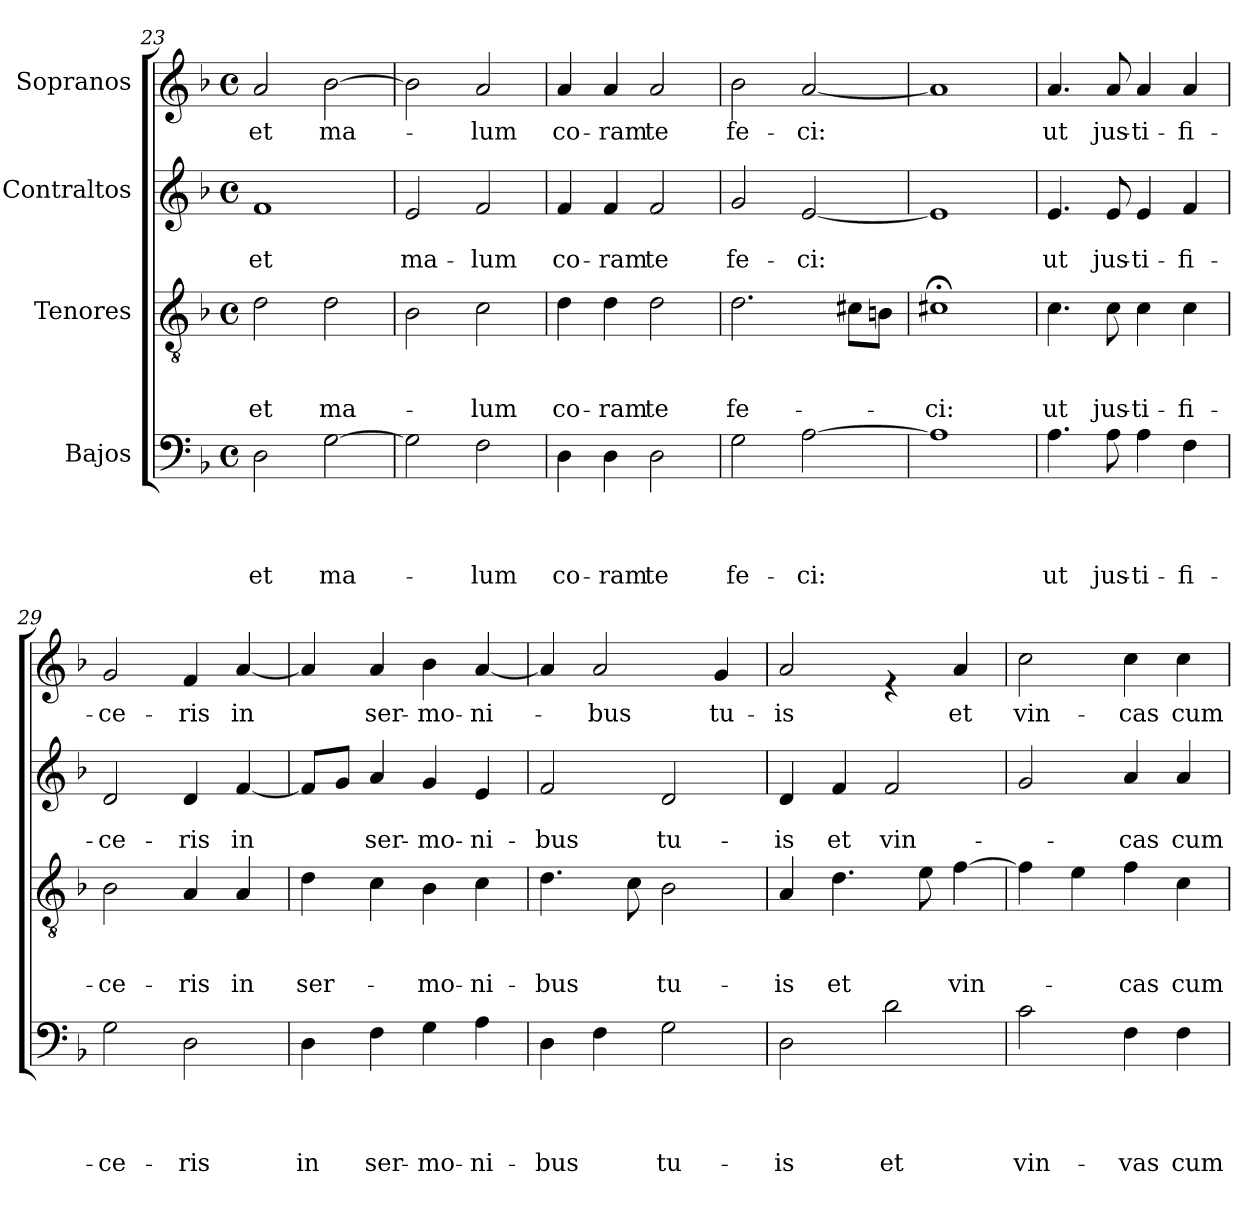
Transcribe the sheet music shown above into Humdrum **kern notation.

**kern	**text	**text	**text	**text	**kern	**text	**text	**text	**kern	**text	**text	**kern	**text
*part4	*part4	*part4	*part4	*part4	*part3	*part3	*part3	*part3	*part2	*part2	*part2	*part1	*part1
*staff4	*staff4	*staff4	*staff4	*staff4	*staff3	*staff3	*staff3	*staff3	*staff2	*staff2	*staff2	*staff1	*staff1
*I"Bajos	*	*	*	*	*I"Tenores	*	*	*	*I"Contraltos	*	*	*I"Sopranos	*
!!LO:LB:g=z
*clefF4	*	*	*	*	*clefGv2	*	*	*	*clefG2	*	*	*clefG2	*
*k[b-]	*	*	*	*	*k[b-]	*	*	*	*k[b-]	*	*	*k[b-]	*
*F:	*	*	*	*	*F:	*	*	*	*F:	*	*	*F:	*
*M4/4	*	*	*	*	*M4/4	*	*	*	*M4/4	*	*	*M4/4	*
*met(c)	*	*	*	*	*met(c)	*	*	*	*met(c)	*	*	*met(c)	*
=23	=23	=23	=23	=23	=23	=23	=23	=23	=23	=23	=23	=23	=23
!	!	!	!	!LO:LY:b	!	!	!	!LO:LY:b	!	!	!LO:LY:b	!	!LO:LY:b
2D\	.	.	.	et	2d\	.	.	et	1f	.	et	2a/	et
!	!	!	!	!LO:LY:b	!	!	!	!LO:LY:b	!	!	!	!	!LO:LY:b
[>2G\	.	.	.	ma-	2d\	.	.	ma-	.	.	.	[>2b-\	ma-
=24	=24	=24	=24	=24	=24	=24	=24	=24	=24	=24	=24	=24	=24
!	!	!	!	!	!	!	!	!	!	!	!LO:LY:b	!	!
2G\]	.	.	.	.	2B-\	.	.	.	2e/	.	ma-	2b-\]	.
!	!	!	!	!LO:LY:b	!	!	!	!LO:LY:b	!	!	!LO:LY:b	!	!LO:LY:b
2F\	.	.	.	-lum	2c\	.	.	-lum	2f/	.	-lum	2a/	-lum
=25	=25	=25	=25	=25	=25	=25	=25	=25	=25	=25	=25	=25	=25
!	!	!	!	!LO:LY:b	!	!	!	!LO:LY:b	!	!	!LO:LY:b	!	!LO:LY:b
4D\	.	.	.	co-	4d\	.	.	co-	4f/	.	co-	4a/	co-
!	!	!	!	!LO:LY:b	!	!	!	!LO:LY:b	!	!	!LO:LY:b	!	!LO:LY:b
4D\	.	.	.	-ram	4d\	.	.	-ram	4f/	.	-ram	4a/	-ram
!	!	!	!	!LO:LY:b	!	!	!	!LO:LY:b	!	!	!LO:LY:b	!	!LO:LY:b
2D\	.	.	.	te	2d\	.	.	te	2f/	.	te	2a/	te
=26	=26	=26	=26	=26	=26	=26	=26	=26	=26	=26	=26	=26	=26
!	!	!	!	!LO:LY:b	!	!	!	!LO:LY:b	!	!	!LO:LY:b	!	!LO:LY:b
2G\	.	.	.	fe-	2.d\	.	.	fe-	2g/	.	fe-	2b-\	fe-
!	!	!	!	!LO:LY:b	!	!	!	!	!	!	!LO:LY:b	!	!LO:LY:b
[>2A\	.	.	.	-ci:	.	.	.	.	[<2e/	.	-ci:	[<2a/	-ci:
.	.	.	.	.	8c#X\L	.	.	.	.	.	.	.	.
.	.	.	.	.	8Bn\J	.	.	.	.	.	.	.	.
=27	=27	=27	=27	=27	=27	=27	=27	=27	=27	=27	=27	=27	=27
!	!	!	!	!	!	!	!	!LO:LY:b	!	!	!	!	!
1A]	.	.	.	.	1c#X;<	.	.	-ci:	1e]	.	.	1a]	.
!!LO:LB:g=z
=28	=28	=28	=28	=28	=28	=28	=28	=28	=28	=28	=28	=28	=28
!	!	!	!	!LO:LY:b	!	!	!	!LO:LY:b	!	!	!LO:LY:b	!	!LO:LY:b
4.A\	.	.	.	ut	4.c\	.	.	ut	4.e/	.	ut	4.a/	ut
!	!	!	!	!LO:LY:b	!	!	!	!LO:LY:b	!	!	!LO:LY:b	!	!LO:LY:b
8A\	.	.	.	jus-	8c\	.	.	jus-	8e/	.	jus-	8a/	jus-
!	!	!	!	!LO:LY:b	!	!	!	!LO:LY:b	!	!	!LO:LY:b	!	!LO:LY:b
4A\	.	.	.	-ti-	4c\	.	.	-ti-	4e/	.	-ti-	4a/	-ti-
!	!	!	!	!LO:LY:b	!	!	!	!LO:LY:b	!	!	!LO:LY:b	!	!LO:LY:b
4F\	.	.	.	-fi-	4c\	.	.	-fi-	4f/	.	-fi-	4a/	-fi-
=29	=29	=29	=29	=29	=29	=29	=29	=29	=29	=29	=29	=29	=29
!	!	!	!	!LO:LY:b	!	!	!	!LO:LY:b	!	!	!LO:LY:b	!	!LO:LY:b
2G\	.	.	.	-ce-	2B-\	.	.	-ce-	2d/	.	-ce-	2g/	-ce-
!	!	!	!	!LO:LY:b	!	!	!	!LO:LY:b	!	!	!LO:LY:b	!	!LO:LY:b
2D\	.	.	.	-ris	4A/	.	.	-ris	4d/	.	-ris	4f/	-ris
!	!	!	!	!	!	!	!	!LO:LY:b	!	!	!LO:LY:b	!	!LO:LY:b
.	.	.	.	.	4A/	.	.	in	[<4f/	.	in	[<4a/	in
=30	=30	=30	=30	=30	=30	=30	=30	=30	=30	=30	=30	=30	=30
!	!	!	!	!LO:LY:b	!	!	!	!LO:LY:b	!	!	!	!	!
4D\	.	.	.	in	4d\	.	.	ser-	8f/L]	.	.	4a/]	.
.	.	.	.	.	.	.	.	.	8g/J	.	.	.	.
!	!	!	!	!LO:LY:b	!	!	!	!	!	!	!LO:LY:b	!	!LO:LY:b
4F\	.	.	.	ser-	4c\	.	.	.	4a/	.	ser-	4a/	ser-
!	!	!	!	!LO:LY:b	!	!	!	!LO:LY:b	!	!	!LO:LY:b	!	!LO:LY:b
4G\	.	.	.	-mo-	4B-\	.	.	-mo-	4g/	.	-mo-	4b-\	-mo-
!	!	!	!	!LO:LY:b	!	!	!	!LO:LY:b	!	!	!LO:LY:b	!	!LO:LY:b
4A\	.	.	.	-ni-	4c\	.	.	-ni-	4e/	.	-ni-	[<4a/	-ni-
=31	=31	=31	=31	=31	=31	=31	=31	=31	=31	=31	=31	=31	=31
!	!	!	!	!LO:LY:b	!	!	!	!LO:LY:b	!	!	!LO:LY:b	!	!
4D\	.	.	.	-bus	4.d\	.	.	-bus	2f/	.	-bus	4a/]	.
!	!	!	!	!	!	!	!	!	!	!	!	!	!LO:LY:b
4F\	.	.	.	.	.	.	.	.	.	.	.	2a/	-bus
.	.	.	.	.	8c\	.	.	.	.	.	.	.	.
!	!	!	!	!LO:LY:b	!	!	!	!LO:LY:b	!	!	!LO:LY:b	!	!
2G\	.	.	.	tu-	2B-\	.	.	tu-	2d/	.	tu-	.	.
!	!	!	!	!	!	!	!	!	!	!	!	!	!LO:LY:b
.	.	.	.	.	.	.	.	.	.	.	.	4g/	tu-
!!LO:LB:g=z
=32	=32	=32	=32	=32	=32	=32	=32	=32	=32	=32	=32	=32	=32
!	!	!	!	!LO:LY:b	!	!	!	!LO:LY:b	!	!	!LO:LY:b	!	!LO:LY:b
2D\	.	.	.	-is	4A/	.	.	-is	4d/	.	-is	2a/	-is
!	!	!	!	!	!	!	!	!LO:LY:b	!	!	!LO:LY:b	!	!
.	.	.	.	.	4.d\	.	.	et	4f/	.	et	.	.
!	!	!	!	!LO:LY:b	!	!	!	!	!	!	!LO:LY:b	!	!
2d\	.	.	.	et	.	.	.	.	2f/	.	vin-	4re	.
.	.	.	.	.	8e\	.	.	.	.	.	.	.	.
!	!	!	!	!	!	!	!	!LO:LY:b	!	!	!	!	!LO:LY:b
.	.	.	.	.	[>4f\	.	.	vin-	.	.	.	4a/	et
=33	=33	=33	=33	=33	=33	=33	=33	=33	=33	=33	=33	=33	=33
!	!	!	!	!LO:LY:b	!	!	!	!	!	!	!	!	!LO:LY:b
2c\	.	.	.	vin-	4f\]	.	.	.	2g/	.	.	2cc\	vin-
.	.	.	.	.	4e\	.	.	.	.	.	.	.	.
!	!	!	!	!LO:LY:b	!	!	!	!LO:LY:b	!	!	!LO:LY:b	!	!LO:LY:b
4F\	.	.	.	-vas	4f\	.	.	-cas	4a/	.	-cas	4cc\	-cas
!	!	!	!	!LO:LY:b	!	!	!	!LO:LY:b	!	!	!LO:LY:b	!	!LO:LY:b
4F\	.	.	.	cum	4c\	.	.	cum	4a/	.	cum	4cc\	cum
=	=	=	=	=	=	=	=	=	=	=	=	=	=
*-	*-	*-	*-	*-	*-	*-	*-	*-	*-	*-	*-	*-	*-
